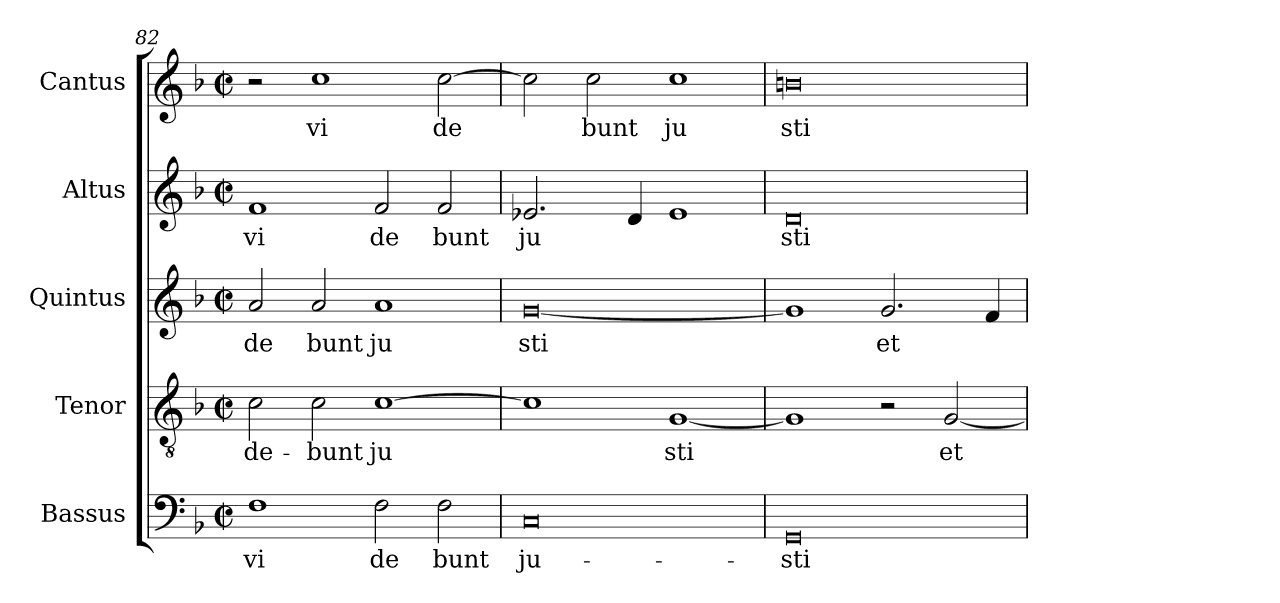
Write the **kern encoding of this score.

**kern	**text	**kern	**text	**kern	**text	**kern	**text	**kern	**text
*part5	*part5	*part4	*part4	*part3	*part3	*part2	*part2	*part1	*part1
*staff5	*staff5	*staff4	*staff4	*staff3	*staff3	*staff2	*staff2	*staff1	*staff1
*I"Bassus	*	*I"Tenor	*	*I"Quintus	*	*I"Altus	*	*I"Cantus	*
*clefF4	*	*clefGv2	*	*clefG2	*	*clefG2	*	*clefG2	*
*k[b-]	*	*k[b-]	*	*k[b-]	*	*k[b-]	*	*k[b-]	*
*F:	*	*F:	*	*F:	*	*F:	*	*F:	*
*M2/2	*	*M2/2	*	*M2/2	*	*M2/2	*	*M2/2	*
*met(c|)	*	*met(c|)	*	*met(c|)	*	*met(c|)	*	*met(c|)	*
=82	=82	=82	=82	=82	=82	=82	=82	=82	=82
!	!LO:LY:b:cj	!	!LO:LY:b:cj	!	!LO:LY:b:cj	!	!LO:LY:b:cj	!	!
1F	vi	2c\	-de-	2a/	de	1f	vi	2r	.
!	!	!	!LO:LY:b:cj	!	!LO:LY:b:cj	!	!	!	!LO:LY:b:cj
.	.	2c\	-bunt	2a/	bunt	.	.	1cc	vi
!	!LO:LY:b:cj	!	!LO:LY:b:cj	!	!LO:LY:b:cj	!	!LO:LY:b:cj	!	!
2F\	de	[<1c	ju-	1a	ju	2f/	de	.	.
!	!LO:LY:b:cj	!	!	!	!	!	!LO:LY:b:cj	!	!LO:LY:b:cj
2F\	bunt	.	.	.	.	2f/	bunt	[<2cc\	de
!!LO:LB:g=z
=83	=83	=83	=83	=83	=83	=83	=83	=83	=83
!	!LO:LY:b:cj	!	!LO:LY:b:cj	!	!LO:LY:b:cj	!	!LO:LY:b:cj	!	!LO:LY:b:cj
0C	ju-	1c]	--	[<0g	sti	2.e-X/	ju-	2cc\]	.
!	!	!	!	!	!	!	!	!	!LO:LY:b:cj
.	.	.	.	.	.	.	.	2cc\	bunt
!	!	!	!	!	!	!	!LO:LY:b:cj	!	!
.	.	.	.	.	.	4d/	--	.	.
!	!	!	!LO:LY:b:cj	!	!	!	!LO:LY:b:cj	!	!LO:LY:b:cj
.	.	[<1G	-sti	.	.	1e-	--	1cc	ju
=84	=84	=84	=84	=84	=84	=84	=84	=84	=84
!	!LO:LY:b:cj	!	!LO:LY:b:cj	!	!LO:LY:b:cj	!	!LO:LY:b:cj	!	!LO:LY:b:cj
0GG	-sti	1G]	.	1g]	.	0d	-sti	0bn	sti
!	!	!	!	!	!LO:LY:b:cj	!	!	!	!
.	.	2r	.	2.g/	et	.	.	.	.
!	!	!	!LO:LY:b:cj	!	!	!	!	!	!
.	.	[<2G/	et	.	.	.	.	.	.
!	!	!	!	!	!LO:LY:b:cj	!	!	!	!
.	.	.	.	4f/	.	.	.	.	.
=	=	=	=	=	=	=	=	=	=
*-	*-	*-	*-	*-	*-	*-	*-	*-	*-
